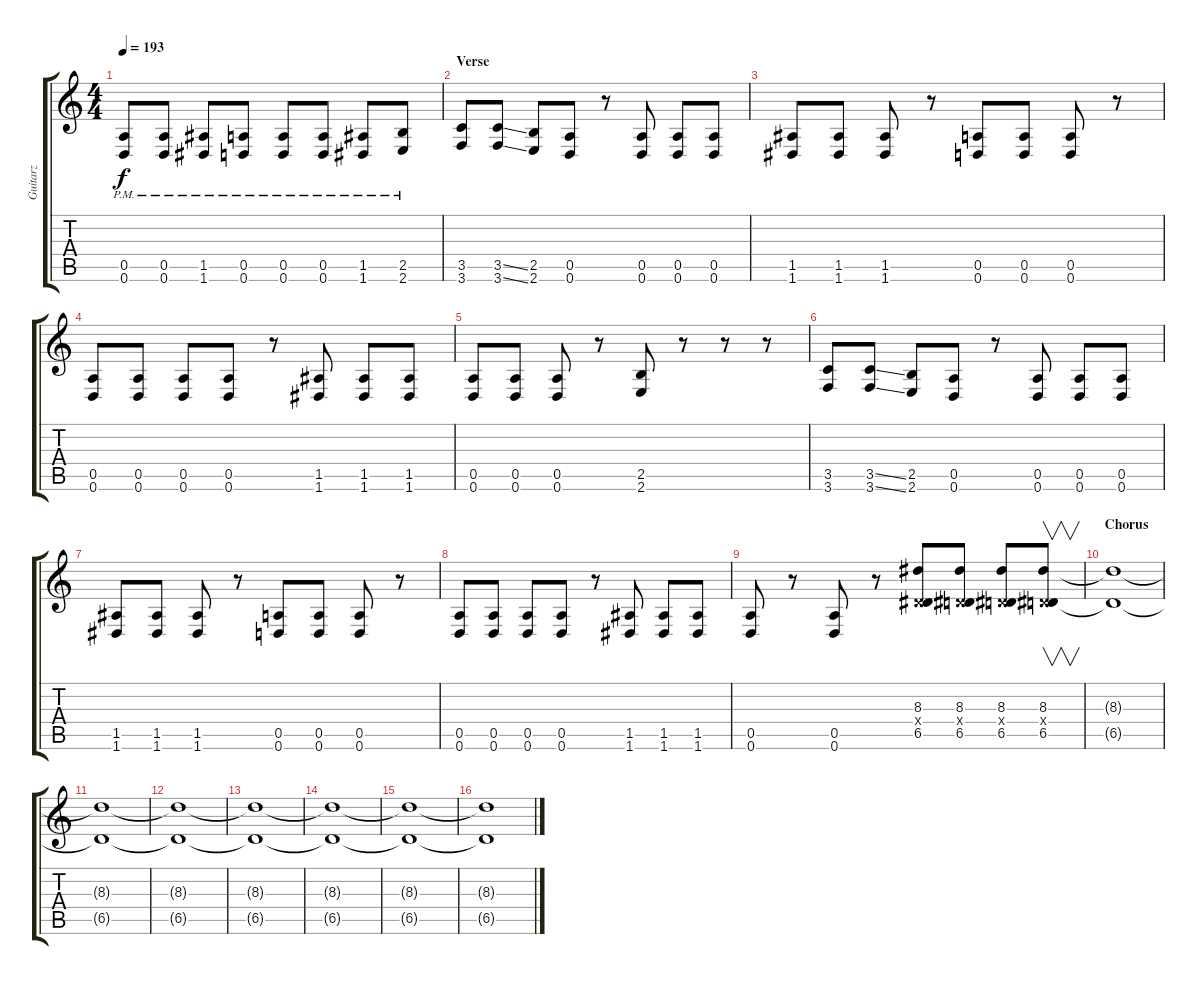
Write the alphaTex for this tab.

\track ("Guitarz" "Guitarz") {instrument distortionguitar}
\staff {score tabs}
\tuning (E4 B3 G3 D3 A2 D2) {hide}
\ts (4 4)
\tempo 193
\clef g2
\ks c
(0.5{pm} 0.6{pm}).8{dy f} (0.5{pm} 0.6{pm}).8 (1.5{pm} 1.6{pm}).8 (0.5{pm} 0.6{pm}).8 (0.5{pm} 0.6{pm}).8 (0.5{pm} 0.6{pm}).8 (1.5{pm} 1.6{pm}).8 (2.5{pm} 2.6{pm}).8 |
\section ("" "Verse")
(3.5 3.6).8 (3.5{ss} 3.6{ss}).8 (2.5 2.6).8 (0.5 0.6).8 r.8 (0.5 0.6).8 (0.5 0.6).8 (0.5 0.6).8 |
(1.5 1.6).8 (1.5 1.6).8 (1.5 1.6).8 r.8 (0.5 0.6).8 (0.5 0.6).8 (0.5 0.6).8 r.8 |
(0.5 0.6).8 (0.5 0.6).8 (0.5 0.6).8 (0.5 0.6).8 r.8 (1.5 1.6).8 (1.5 1.6).8 (1.5 1.6).8 |
(0.5 0.6).8 (0.5 0.6).8 (0.5 0.6).8 r.8 (2.5 2.6).8 r.8 r.8 r.8 |
(3.5 3.6).8 (3.5{ss} 3.6{ss}).8 (2.5 2.6).8 (0.5 0.6).8 r.8 (0.5 0.6).8 (0.5 0.6).8 (0.5 0.6).8 |
(1.5 1.6).8 (1.5 1.6).8 (1.5 1.6).8 r.8 (0.5 0.6).8 (0.5 0.6).8 (0.5 0.6).8 r.8 |
(0.5 0.6).8 (0.5 0.6).8 (0.5 0.6).8 (0.5 0.6).8 r.8 (1.5 1.6).8 (1.5 1.6).8 (1.5 1.6).8 |
(0.5 0.6).8 r.8 (0.5 0.6).8 r.8 (8.3 0.4{x} 6.5).8 (8.3 0.4{x} 6.5).8 (8.3 0.4{x} 6.5).8 (8.3 0.4{x} 6.5).8{v} |
\section ("" "Chorus")
(8.3{t} 6.5{t}).1{volume 5} |
(8.3{t} 6.5{t}).1 |
(8.3{t} 6.5{t}).1 |
(8.3{t} 6.5{t}).1 |
(8.3{t} 6.5{t}).1 |
(8.3{t} 6.5{t}).1 |
(8.3{t} 6.5{t}).1
